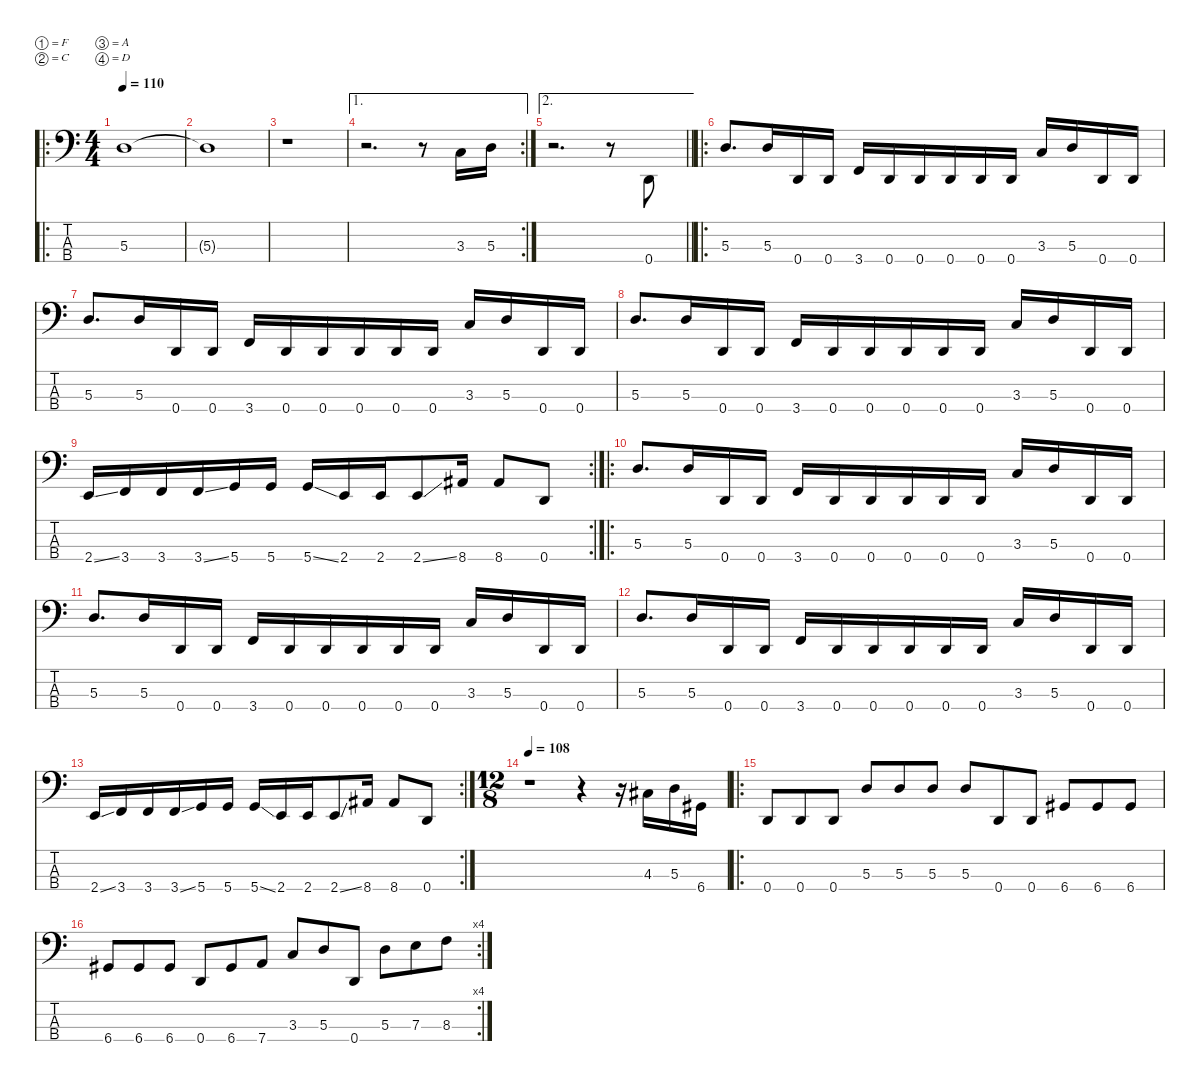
\defaultSystemsLayout 4
\hideDynamics
\bracketExtendMode nobrackets
\singleTrackTrackNamePolicy hidden
\multiTrackTrackNamePolicy hidden
\firstSystemTrackNameMode fullname
\otherSystemsTrackNameOrientation horizontal
\track ("Bass" "el.bs.") {instrument electricbassfinger}
\staff {score tabs}
\tuning (F2 C2 A1 D1)
\ro
\ts (4 4)
\beaming (8 3 3 3 3)
\tempo 110
\clef f4
\ks aminor
5.3.1{dy f beam Down} |
5.3{t}.1{beam Down} |
r.1{beam Down} |
\ae 1
\rc 2
r.2{d beam Down} r.8{beam Down} 3.3.16{beam Up} 5.3.16{beam Up} |
\ae 2
\barLineRight lightlight
r.2{d beam Down} r.8{beam Down} 0.4.8{beam Up} |
\ro
5.3.8{d beam Up} 5.3.16{beam Up} 0.4.16{beam Up} 0.4.16{beam Up} 3.4.16{beam Up} 0.4.16{beam Up} 0.4.16{beam Up} 0.4.16{beam Up} 0.4.16{beam Up} 0.4.16{beam Up} 3.3.16{beam Up} 5.3.16{beam Up} 0.4.16{beam Up} 0.4.16{beam Up} |
5.3.8{d beam Up} 5.3.16{beam Up} 0.4.16{beam Up} 0.4.16{beam Up} 3.4.16{beam Up} 0.4.16{beam Up} 0.4.16{beam Up} 0.4.16{beam Up} 0.4.16{beam Up} 0.4.16{beam Up} 3.3.16{beam Up} 5.3.16{beam Up} 0.4.16{beam Up} 0.4.16{beam Up} |
5.3.8{d beam Up} 5.3.16{beam Up} 0.4.16{beam Up} 0.4.16{beam Up} 3.4.16{beam Up} 0.4.16{beam Up} 0.4.16{beam Up} 0.4.16{beam Up} 0.4.16{beam Up} 0.4.16{beam Up} 3.3.16{beam Up} 5.3.16{beam Up} 0.4.16{beam Up} 0.4.16{beam Up} |
\rc 2
2.4{ss}.16{beam Up} 3.4.16{beam Up} 3.4.16{beam Up} 3.4{ss}.16{beam Up} 5.4.16{beam Up} 5.4.16{beam Up} 5.4{ss}.16{beam Up} 2.4.16{beam Up} 2.4.16{beam Up} 2.4{ss}.8{beam Up} 8.4{acc #}.16{beam Up} 8.4{acc #}.8{beam Up} 0.4.8{beam Up} |
\ro
5.3.8{d beam Up} 5.3.16{beam Up} 0.4.16{beam Up} 0.4.16{beam Up} 3.4.16{beam Up} 0.4.16{beam Up} 0.4.16{beam Up} 0.4.16{beam Up} 0.4.16{beam Up} 0.4.16{beam Up} 3.3.16{beam Up} 5.3.16{beam Up} 0.4.16{beam Up} 0.4.16{beam Up} |
5.3.8{d beam Up} 5.3.16{beam Up} 0.4.16{beam Up} 0.4.16{beam Up} 3.4.16{beam Up} 0.4.16{beam Up} 0.4.16{beam Up} 0.4.16{beam Up} 0.4.16{beam Up} 0.4.16{beam Up} 3.3.16{beam Up} 5.3.16{beam Up} 0.4.16{beam Up} 0.4.16{beam Up} |
5.3.8{d beam Up} 5.3.16{beam Up} 0.4.16{beam Up} 0.4.16{beam Up} 3.4.16{beam Up} 0.4.16{beam Up} 0.4.16{beam Up} 0.4.16{beam Up} 0.4.16{beam Up} 0.4.16{beam Up} 3.3.16{beam Up} 5.3.16{beam Up} 0.4.16{beam Up} 0.4.16{beam Up} |
\rc 2
2.4{ss}.16{beam Up} 3.4.16{beam Up} 3.4.16{beam Up} 3.4{ss}.16{beam Up} 5.4.16{beam Up} 5.4.16{beam Up} 5.4{ss}.16{beam Up} 2.4.16{beam Up} 2.4.16{beam Up} 2.4{ss}.8{beam Up} 8.4{acc #}.16{beam Up} 8.4{acc #}.8{beam Up} 0.4.8{beam Up} |
\ts (12 8)
\beaming (8 3 3 3 3)
\tempo 108
r.1{beam Down} r.4{beam Down} r.16{beam Down} 4.3{acc #}.16{beam Up} 5.3.16{beam Up} 6.4{acc #}.16{beam Up} |
\ro
0.4.8{beam Up} 0.4.8{beam Up} 0.4.8{beam Up} 5.3.8{beam Up} 5.3.8{beam Up} 5.3.8{beam Up} 5.3.8{beam Up} 0.4.8{beam Up} 0.4.8{beam Up} 6.4{acc #}.8{beam Up} 6.4{acc #}.8{beam Up} 6.4{acc #}.8{beam Up} |
\rc 4
6.4{acc #}.8{beam Up} 6.4{acc #}.8{beam Up} 6.4{acc #}.8{beam Up} 0.4.8{beam Up} 6.4{acc #}.8{beam Up} 7.4.8{beam Up} 3.3.8{beam Up} 5.3.8{beam Up} 0.4.8{beam Up} 5.3.8{beam Down} 7.3.8{beam Down} 8.3.8{beam Down}
